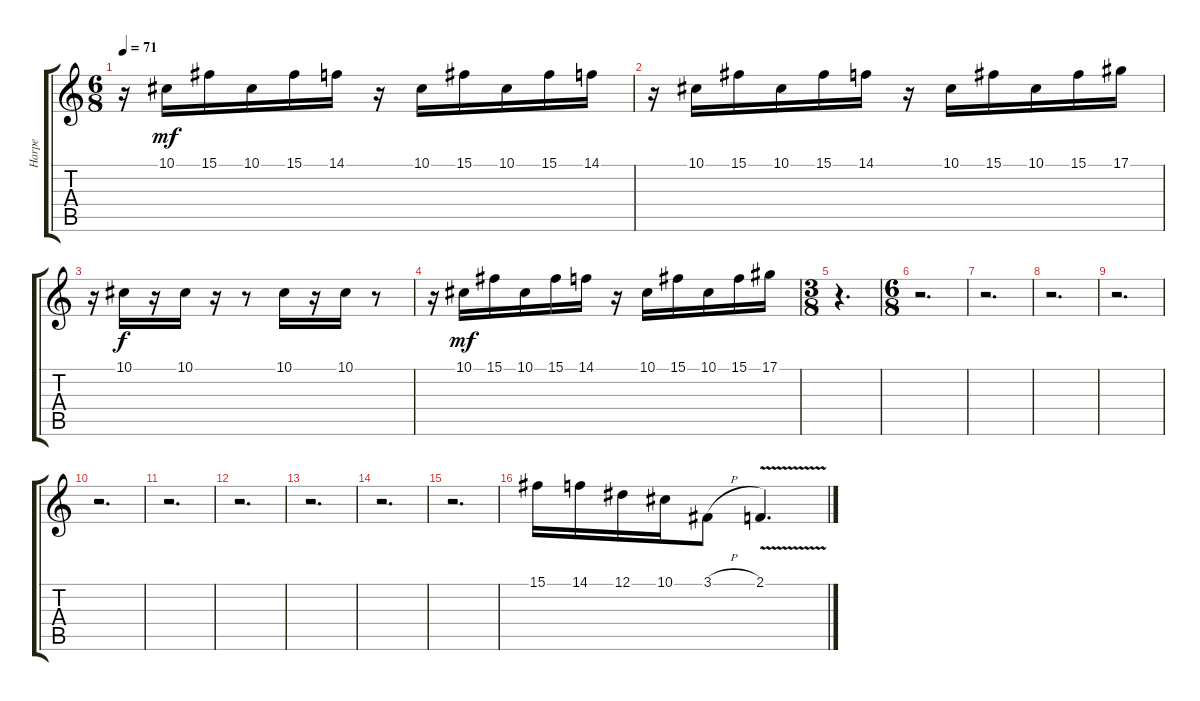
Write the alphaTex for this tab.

\track ("Harpe" "Harpe") {instrument orchestralharp}
\staff {score tabs}
\tuning (Eb4 Bb3 Gb3 Db3 Ab2 Eb2) {hide}
\ts (6 8)
\tempo 71
\clef g2
\ks c
r.16{dy mf} 10.1.16 15.1.16 10.1.16 15.1.16 14.1.16 r.16 10.1.16 15.1.16 10.1.16 15.1.16 14.1.16 |
r.16 10.1.16 15.1.16 10.1.16 15.1.16 14.1.16 r.16 10.1.16 15.1.16 10.1.16 15.1.16 17.1.16 |
r.16 10.1.16{dy f} r.16 10.1.16 r.16 r.8 10.1.16 r.16 10.1.16 r.8 |
r.16 10.1.16{dy mf} 15.1.16 10.1.16 15.1.16 14.1.16 r.16 10.1.16 15.1.16 10.1.16 15.1.16 17.1.16 |
\ts (3 8)
r.4{d} |
\ts (6 8)
r.2{d} |
r.2{d} |
r.2{d} |
r.2{d} |
r.2{d} |
r.2{d} |
r.2{d} |
r.2{d} |
r.2{d} |
r.2{d} |
15.1.16 14.1.16 12.1.16 10.1.16 3.1{h}.8 2.1{v}.4{d}
